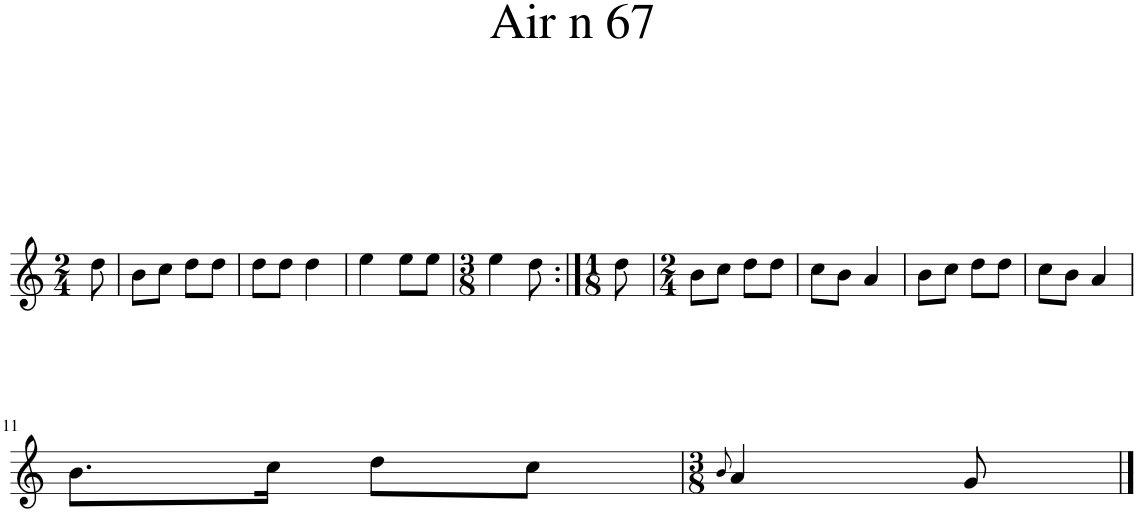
**kern
*part1
*staff1
*I"Piano
*I'Pno.
*clefG2
*k[]
*M2/4
=1
8dd\
=2
8b\L
8cc\J
8dd\L
8dd\J
=3
8dd\L
8dd\J
4dd\
=4
4ee\
8ee\L
8ee\J
=5
*M3/8
4ee\
8dd\
=6:|!
*M1/8
8dd\
=7
*M2/4
8b\L
8cc\J
8dd\L
8dd\J
=8
8cc\L
8b\J
4a/
=9
8b\L
8cc\J
8dd\L
8dd\J
=10
8cc\L
8b\J
4a/
!!LO:LB:g=z
=11
8.b\L
16cc\Jk
8dd\L
8cc\J
=12
*M3/8
8qb/
4a/
8g/
==
*-
